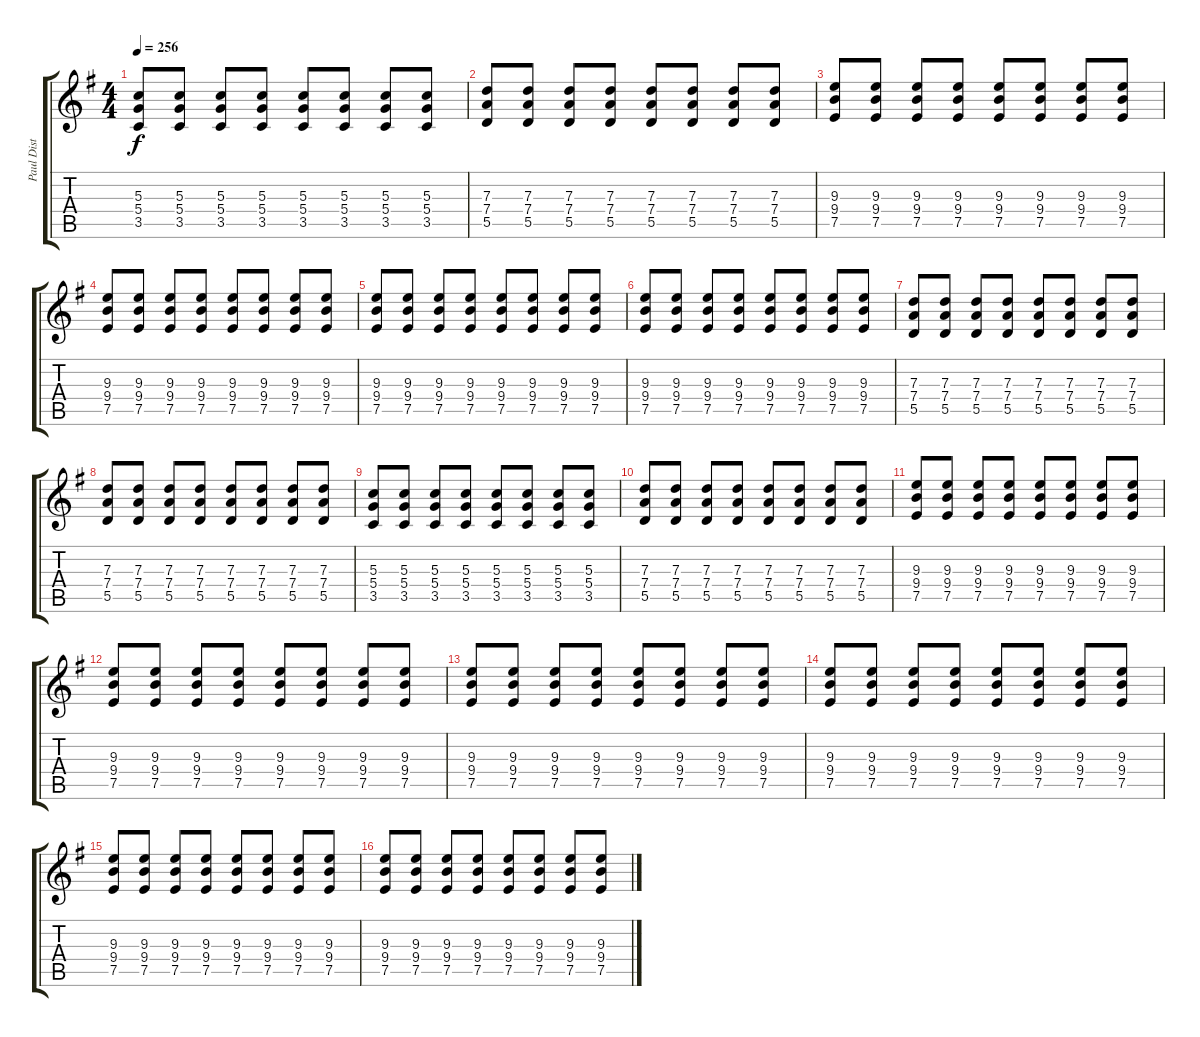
\track ("Paul Dist" "Paul Dist") {instrument overdrivenguitar}
\staff {score tabs}
\tuning (E4 B3 G3 D3 A2 E2) {hide}
\ts (4 4)
\tempo 256
\clef g2
\ks eminor
(5.3 5.4 3.5).8{dy f} (5.3 5.4 3.5).8 (5.3 5.4 3.5).8 (5.3 5.4 3.5).8 (5.3 5.4 3.5).8 (5.3 5.4 3.5).8 (5.3 5.4 3.5).8 (5.3 5.4 3.5).8 |
(7.3 7.4 5.5).8 (7.3 7.4 5.5).8 (7.3 7.4 5.5).8 (7.3 7.4 5.5).8 (7.3 7.4 5.5).8 (7.3 7.4 5.5).8 (7.3 7.4 5.5).8 (7.3 7.4 5.5).8 |
(9.3 9.4 7.5).8 (9.3 9.4 7.5).8 (9.3 9.4 7.5).8 (9.3 9.4 7.5).8 (9.3 9.4 7.5).8 (9.3 9.4 7.5).8 (9.3 9.4 7.5).8 (9.3 9.4 7.5).8 |
(9.3 9.4 7.5).8 (9.3 9.4 7.5).8 (9.3 9.4 7.5).8 (9.3 9.4 7.5).8 (9.3 9.4 7.5).8 (9.3 9.4 7.5).8 (9.3 9.4 7.5).8 (9.3 9.4 7.5).8 |
(9.3 9.4 7.5).8 (9.3 9.4 7.5).8 (9.3 9.4 7.5).8 (9.3 9.4 7.5).8 (9.3 9.4 7.5).8 (9.3 9.4 7.5).8 (9.3 9.4 7.5).8 (9.3 9.4 7.5).8 |
(9.3 9.4 7.5).8 (9.3 9.4 7.5).8 (9.3 9.4 7.5).8 (9.3 9.4 7.5).8 (9.3 9.4 7.5).8 (9.3 9.4 7.5).8 (9.3 9.4 7.5).8 (9.3 9.4 7.5).8 |
(7.3 7.4 5.5).8 (7.3 7.4 5.5).8 (7.3 7.4 5.5).8 (7.3 7.4 5.5).8 (7.3 7.4 5.5).8 (7.3 7.4 5.5).8 (7.3 7.4 5.5).8 (7.3 7.4 5.5).8 |
(7.3 7.4 5.5).8 (7.3 7.4 5.5).8 (7.3 7.4 5.5).8 (7.3 7.4 5.5).8 (7.3 7.4 5.5).8 (7.3 7.4 5.5).8 (7.3 7.4 5.5).8 (7.3 7.4 5.5).8 |
(5.3 5.4 3.5).8 (5.3 5.4 3.5).8 (5.3 5.4 3.5).8 (5.3 5.4 3.5).8 (5.3 5.4 3.5).8 (5.3 5.4 3.5).8 (5.3 5.4 3.5).8 (5.3 5.4 3.5).8 |
(7.3 7.4 5.5).8 (7.3 7.4 5.5).8 (7.3 7.4 5.5).8 (7.3 7.4 5.5).8 (7.3 7.4 5.5).8 (7.3 7.4 5.5).8 (7.3 7.4 5.5).8 (7.3 7.4 5.5).8 |
(9.3 9.4 7.5).8 (9.3 9.4 7.5).8 (9.3 9.4 7.5).8 (9.3 9.4 7.5).8 (9.3 9.4 7.5).8 (9.3 9.4 7.5).8 (9.3 9.4 7.5).8 (9.3 9.4 7.5).8 |
(9.3 9.4 7.5).8 (9.3 9.4 7.5).8 (9.3 9.4 7.5).8 (9.3 9.4 7.5).8 (9.3 9.4 7.5).8 (9.3 9.4 7.5).8 (9.3 9.4 7.5).8 (9.3 9.4 7.5).8 |
(9.3 9.4 7.5).8 (9.3 9.4 7.5).8 (9.3 9.4 7.5).8 (9.3 9.4 7.5).8 (9.3 9.4 7.5).8 (9.3 9.4 7.5).8 (9.3 9.4 7.5).8 (9.3 9.4 7.5).8 |
(9.3 9.4 7.5).8 (9.3 9.4 7.5).8 (9.3 9.4 7.5).8 (9.3 9.4 7.5).8 (9.3 9.4 7.5).8 (9.3 9.4 7.5).8 (9.3 9.4 7.5).8 (9.3 9.4 7.5).8 |
(9.3 9.4 7.5).8 (9.3 9.4 7.5).8 (9.3 9.4 7.5).8 (9.3 9.4 7.5).8 (9.3 9.4 7.5).8 (9.3 9.4 7.5).8 (9.3 9.4 7.5).8 (9.3 9.4 7.5).8 |
(9.3 9.4 7.5).8 (9.3 9.4 7.5).8 (9.3 9.4 7.5).8 (9.3 9.4 7.5).8 (9.3 9.4 7.5).8 (9.3 9.4 7.5).8 (9.3 9.4 7.5).8 (9.3 9.4 7.5).8
